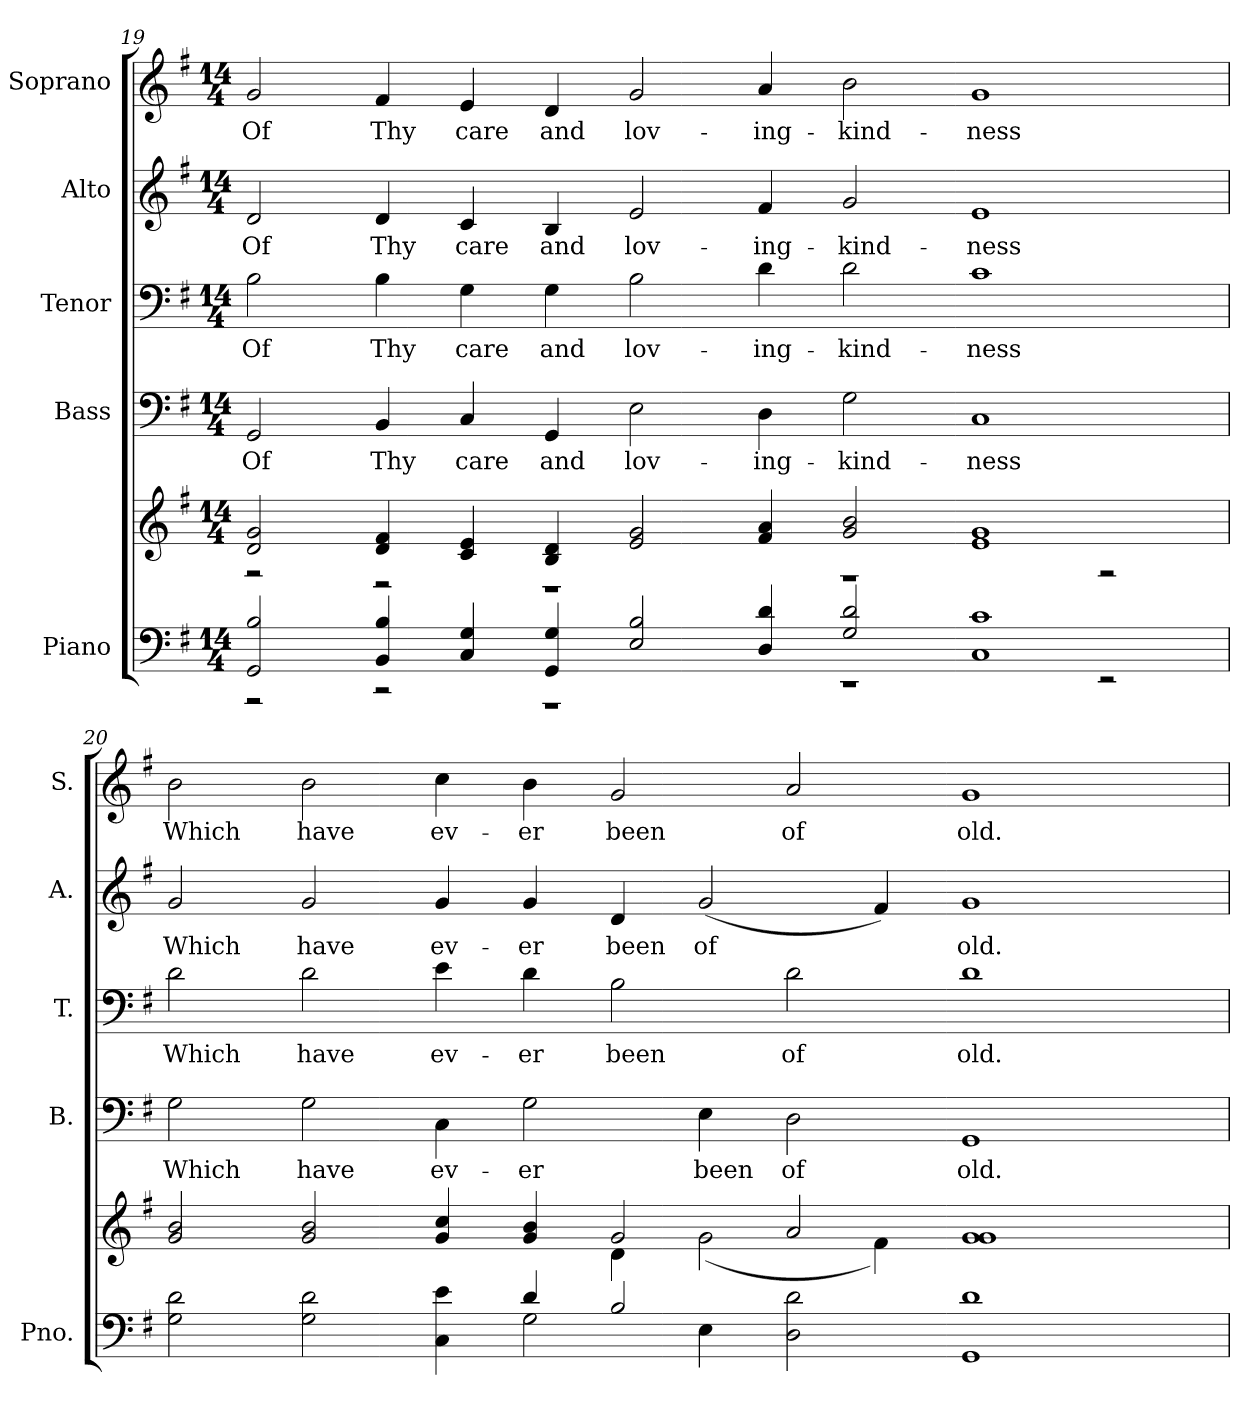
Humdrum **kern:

**kern	**kern	**kern	**text	**kern	**text	**kern	**text	**kern	**text
*part5	*part5	*part4	*part4	*part3	*part3	*part2	*part2	*part1	*part1
*staff6	*staff5	*staff4	*staff4	*staff3	*staff3	*staff2	*staff2	*staff1	*staff1
*I"Piano	*	*I"Bass	*	*I"Tenor	*	*I"Alto	*	*I"Soprano	*
*I'Pno.	*	*I'B.	*	*I'T.	*	*I'A.	*	*I'S.	*
!!LO:PB:g=z
*clefF4	*clefG2	*clefF4	*	*clefF4	*	*clefG2	*	*clefG2	*
*k[f#]	*k[f#]	*k[f#]	*	*k[f#]	*	*k[f#]	*	*k[f#]	*
*G:	*G:	*G:	*	*G:	*	*G:	*	*G:	*
*M14/4	*M14/4	*M14/4	*	*M14/4	*	*M14/4	*	*M14/4	*
=19	=19	=19	=19	=19	=19	=19	=19	=19	=19
*^	*^	*	*	*	*	*	*	*	*
!	!	!	!	!	!LO:LY:b:color=#000000	!	!	!	!	!	!
!	!	!	!	!	!	!	!LO:LY:b:color=#000000	!	!	!	!
!	!	!	!	!	!	!	!	!	!LO:LY:b:color=#000000	!	!
!	!	!	!	!	!	!	!	!	!	!	!LO:LY:b:color=#000000
2GGi/ 2Bi	2r	2di/ 2gi	2r	2GGi/	Of	2Bi\	Of	2di/	Of	2gi/	Of
!	!	!	!	!	!LO:LY:b:color=#000000	!	!	!	!	!	!
!	!	!	!	!	!	!	!LO:LY:b:color=#000000	!	!	!	!
!	!	!	!	!	!	!	!	!	!LO:LY:b:color=#000000	!	!
!	!	!	!	!	!	!	!	!	!	!	!LO:LY:b:color=#000000
4BBi/ 4Bi	2r	4di/ 4f#i	2r	4BBi/	Thy	4Bi\	Thy	4di/	Thy	4f#i/	Thy
!	!	!	!	!	!LO:LY:b:color=#000000	!	!	!	!	!	!
!	!	!	!	!	!	!	!LO:LY:b:color=#000000	!	!	!	!
!	!	!	!	!	!	!	!	!	!LO:LY:b:color=#000000	!	!
!	!	!	!	!	!	!	!	!	!	!	!LO:LY:b:color=#000000
4Ci/ 4Gi	.	4ci/ 4ei	.	4Ci/	care	4Gi\	care	4ci/	care	4ei/	care
!	!	!	!	!	!LO:LY:b:color=#000000	!	!	!	!	!	!
!	!	!	!	!	!	!	!LO:LY:b:color=#000000	!	!	!	!
!	!	!	!	!	!	!	!	!	!LO:LY:b:color=#000000	!	!
!	!	!	!	!	!	!	!	!	!	!	!LO:LY:b:color=#000000
4GGi/ 4Gi	1r	4Bi/ 4di	1r	4GGi/	and	4Gi\	and	4Bi/	and	4di/	and
!	!	!	!	!	!LO:LY:b:color=#000000	!	!	!	!	!	!
!	!	!	!	!	!	!	!LO:LY:b:color=#000000	!	!	!	!
!	!	!	!	!	!	!	!	!	!LO:LY:b:color=#000000	!	!
!	!	!	!	!	!	!	!	!	!	!	!LO:LY:b:color=#000000
2Ei/ 2Bi	.	2ei/ 2gi	.	2Ei\	lov-	2Bi\	lov-	2ei/	lov-	2gi/	lov-
!	!	!	!	!	!LO:LY:b:color=#000000	!	!	!	!	!	!
!	!	!	!	!	!	!	!LO:LY:b:color=#000000	!	!	!	!
!	!	!	!	!	!	!	!	!	!LO:LY:b:color=#000000	!	!
!	!	!	!	!	!	!	!	!	!	!	!LO:LY:b:color=#000000
4Di/ 4di	.	4f#i/ 4ai	.	4Di\	-ing-	4di\	-ing-	4f#i/	-ing-	4ai/	-ing-
!	!	!	!	!	!LO:LY:b:color=#000000	!	!	!	!	!	!
!	!	!	!	!	!	!	!LO:LY:b:color=#000000	!	!	!	!
!	!	!	!	!	!	!	!	!	!LO:LY:b:color=#000000	!	!
!	!	!	!	!	!	!	!	!	!	!	!LO:LY:b:color=#000000
2Gi/ 2di	1r	2gi/ 2bi	1r	2Gi\	-kind-	2di\	-kind-	2gi/	-kind-	2bi\	-kind-
!	!	!	!	!	!LO:LY:b:color=#000000	!	!	!	!	!	!
!	!	!	!	!	!	!	!LO:LY:b:color=#000000	!	!	!	!
!	!	!	!	!	!	!	!	!	!LO:LY:b:color=#000000	!	!
!	!	!	!	!	!	!	!	!	!	!	!LO:LY:b:color=#000000
1Ci 1ci	.	1ei 1gi	.	1Ci	-ness	1ci	-ness	1ei	-ness	1gi	-ness
.	2r	.	2r	.	.	.	.	.	.	.	.
=20	=20	=20	=20	=20	=20	=20	=20	=20	=20	=20	=20
!	!	!	!	!	!LO:LY:b:color=#000000	!	!	!	!	!	!
!	!	!	!	!	!	!	!LO:LY:b:color=#000000	!	!	!	!
!	!	!	!	!	!	!	!	!	!LO:LY:b:color=#000000	!	!
!	!	!	!	!	!	!	!	!	!	!	!LO:LY:b:color=#000000
2Gi\ 2di	1ryy	2gi/ 2bi	1ryy	2Gi\	Which	2di\	Which	2gi/	Which	2bi\	Which
!	!	!	!	!	!LO:LY:b:color=#000000	!	!	!	!	!	!
!	!	!	!	!	!	!	!LO:LY:b:color=#000000	!	!	!	!
!	!	!	!	!	!	!	!	!	!LO:LY:b:color=#000000	!	!
!	!	!	!	!	!	!	!	!	!	!	!LO:LY:b:color=#000000
2Gi\ 2di	.	2gi/ 2bi	.	2Gi\	have	2di\	have	2gi/	have	2bi\	have
!	!	!	!	!	!LO:LY:b:color=#000000	!	!	!	!	!	!
!	!	!	!	!	!	!	!LO:LY:b:color=#000000	!	!	!	!
!	!	!	!	!	!	!	!	!	!LO:LY:b:color=#000000	!	!
!	!	!	!	!	!	!	!	!	!	!	!LO:LY:b:color=#000000
4Ci\ 4ei	4ryy	4gi/ 4cci	2ryy	4Ci\	ev-	4ei\	ev-	4gi/	ev-	4cci\	ev-
!	!	!	!	!	!LO:LY:b:color=#000000	!	!	!	!	!	!
!	!	!	!	!	!	!	!LO:LY:b:color=#000000	!	!	!	!
!	!	!	!	!	!	!	!	!	!LO:LY:b:color=#000000	!	!
!	!	!	!	!	!	!	!	!	!	!	!LO:LY:b:color=#000000
4di/	2Gi\	4gi/ 4bi	.	2Gi\	-er	4di\	-er	4gi/	-er	4bi\	-er
!	!	!	!	!	!	!	!LO:LY:b:color=#000000	!	!	!	!
!	!	!	!	!	!	!	!	!	!LO:LY:b:color=#000000	!	!
!	!	!	!	!	!	!	!	!	!	!	!LO:LY:b:color=#000000
2Bi/	.	2gi/	4di\	.	.	2Bi\	been	4di/	been	2gi/	been
!	!	!	!	!	!LO:LY:b:color=#000000	!	!	!	!	!	!
!	!	!	!	!	!	!	!	!	!LO:LY:b:color=#000000	!	!
.	4Ei\	.	(2gi\	4Ei\	been	.	.	(2gi/	of	.	.
!	!	!	!	!	!LO:LY:b:color=#000000	!	!	!	!	!	!
!	!	!	!	!	!	!	!LO:LY:b:color=#000000	!	!	!	!
!	!	!	!	!	!	!	!	!	!	!	!LO:LY:b:color=#000000
2Di\ 2di	1ryy	2ai/	.	2Di\	of	2di\	of	.	.	2ai/	of
.	.	.	4f#i\)	.	.	.	.	4f#i/)	.	.	.
!	!	!	!	!	!LO:LY:b:color=#000000	!	!	!	!	!	!
!	!	!	!	!	!	!	!LO:LY:b:color=#000000	!	!	!	!
!	!	!	!	!	!	!	!	!	!LO:LY:b:color=#000000	!	!
!	!	!	!	!	!	!	!	!	!	!	!LO:LY:b:color=#000000
1GGi 1di	.	1gi 1gi	2ryy	1GGi	old.	1di	old.	1gi	old.	1gi	old.
.	2ryy	.	2ryy	.	.	.	.	.	.	.	.
*v	*v	*	*	*	*	*	*	*	*	*	*
*	*v	*v	*	*	*	*	*	*	*	*
=	=	=	=	=	=	=	=	=	=
*-	*-	*-	*-	*-	*-	*-	*-	*-	*-
